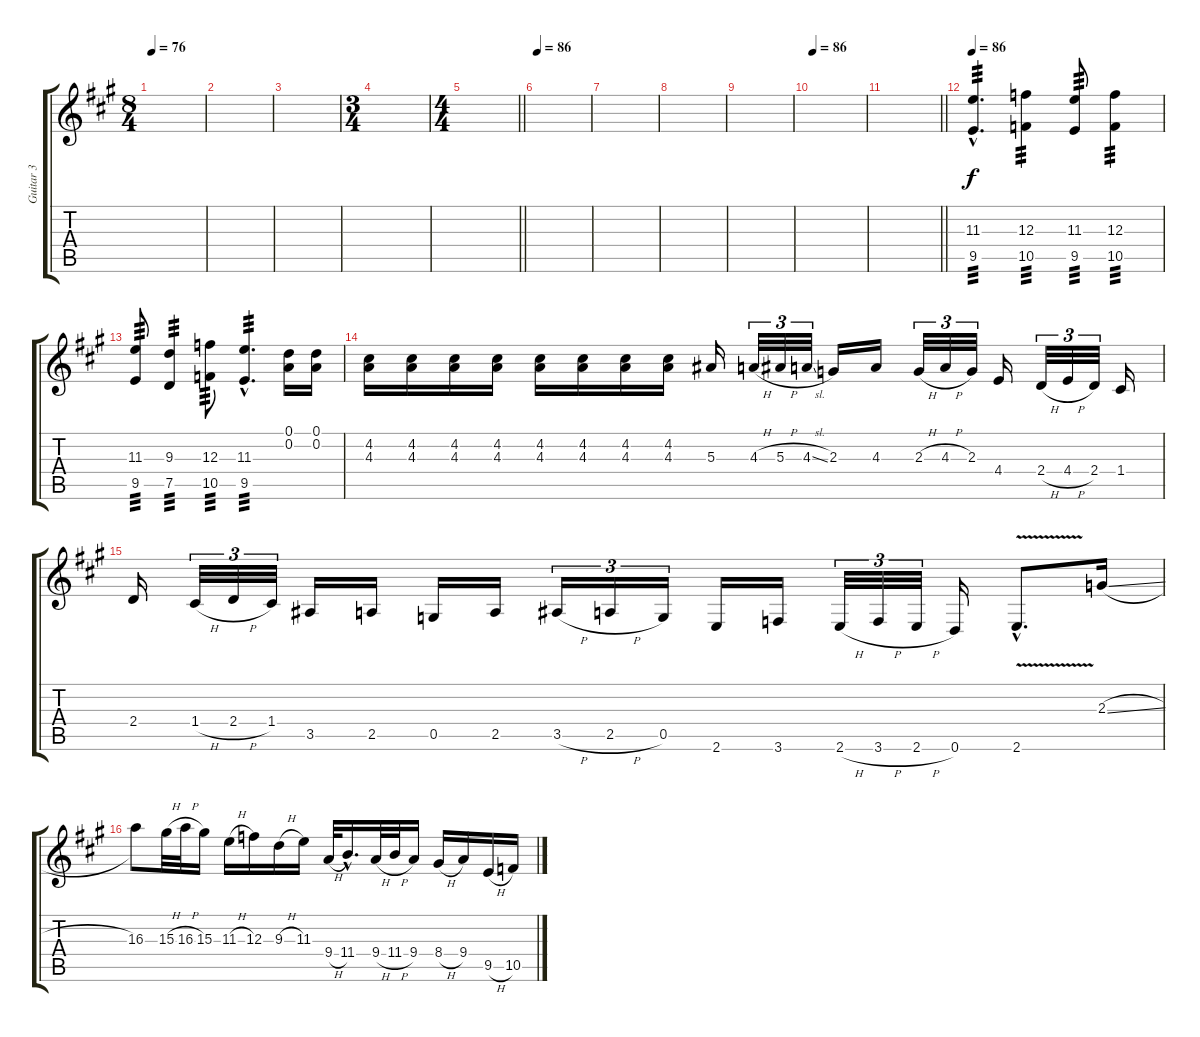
\track ("Guitar 3" "Guitar 3") {instrument overdrivenguitar}
\staff {score tabs}
\tuning (D4 A3 F3 C3 G2 D2) {hide}
\ts (8 4)
\tempo 76
\clef g2
\ks f#minor
|
|
|
\ts (3 4)
|
\ts (4 4)
\barLineRight lightlight
|
\tempo 86
|
|
|
|
\tempo 86
|
\barLineRight lightlight
|
\tempo 86
(11.3{hac} 9.5{hac}).4{d tp 3} (12.3 10.5).4{tp 3} (11.3 9.5).8{tp 3} (12.3 10.5).4{tp 3} |
(11.3 9.5).8{tp 3} (9.3 7.5).4{tp 3} (12.3 10.5).8{tp 3} (11.3{hac} 9.5{hac}).4{d tp 3} (0.1 0.2).16 (0.1 0.2).16 |
(4.2 4.3).16 (4.2 4.3).16 (4.2 4.3).16 (4.2 4.3).16 (4.2 4.3).16 (4.2 4.3).16 (4.2 4.3).16 (4.2 4.3).16 5.3.16 4.3{h}.32{tu (3 2)} 5.3{h}.32{tu (3 2)} 4.3{sl}.32{tu (3 2)} 2.3.16 4.3.16 2.3{h}.32{tu (3 2)} 4.3{h}.32{tu (3 2)} 2.3.32{tu (3 2)} 4.4.16 2.4{h}.32{tu (3 2)} 4.4{h}.32{tu (3 2)} 2.4.32{tu (3 2)} 1.4.16 |
2.4.16 1.4{h}.32{tu (3 2)} 2.4{h}.32{tu (3 2)} 1.4.32{tu (3 2)} 3.5.16 2.5.16 0.5.16 2.5.16 3.5{h}.16{tu (3 2)} 2.5{h}.16{tu (3 2)} 0.5.16{tu (3 2)} 2.6.16 3.6.16 2.6{h}.32{tu (3 2)} 3.6{h}.32{tu (3 2)} 2.6{h}.32{tu (3 2)} 0.6.16 2.6{v hac}.8{d} 2.3{sl}.16 |
16.3.8 15.3{h}.32 16.3{h}.32 15.3.16 11.3{h}.16 12.3.16 9.3{h}.16 11.3.16 9.4{h}.32 11.4{hac}.16{d} 9.4{h}.32 11.4{h}.32 9.4.16 8.4{h}.16 9.4.16 9.5{h}.16 10.5.16
